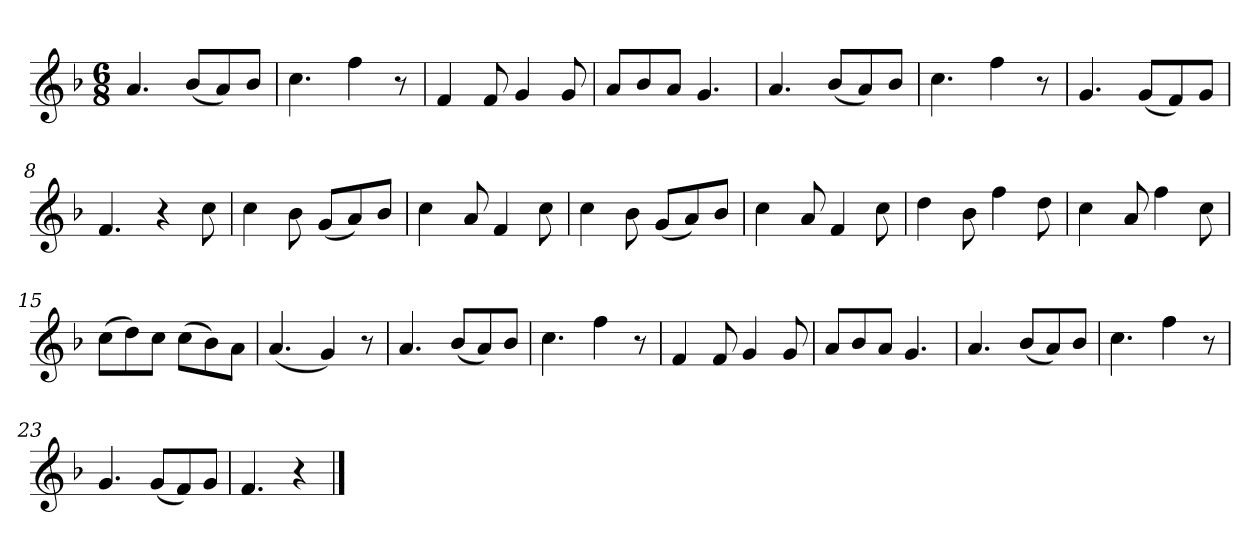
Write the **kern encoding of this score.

**kern
*part1
*staff1
*k[b-]
*M6/8
*MM120
=1
4.a
(8b-L
8a)
8b-J
=2
4.cc
4ff
8r
=3
4f
8f
4g
8g
=4
8aL
8b-
8aJ
4.g
=5
4.a
(8b-L
8a)
8b-J
=6
4.cc
4ff
8r
=7
4.g
(8gL
8f)
8gJ
=8
4.f
4r
8cc
=9
4cc
8b-
(8gL
8a)
8b-J
=10
4cc
8a
4f
8cc
=11
4cc
8b-
(8gL
8a)
8b-J
=12
4cc
8a
4f
8cc
=13
4dd
8b-
4ff
8dd
=14
4cc
8a
4ff
8cc
=15
(8ccL
8dd)
8ccJ
(8ccL
8b-)
8aJ
=16
(4.a
4g)
8r
=17
4.a
(8b-L
8a)
8b-J
=18
4.cc
4ff
8r
=19
4f
8f
4g
8g
=20
8aL
8b-
8aJ
4.g
=21
4.a
(8b-L
8a)
8b-J
=22
4.cc
4ff
8r
=23
4.g
(8gL
8f)
8gJ
=24
4.f
4r
==
*-
